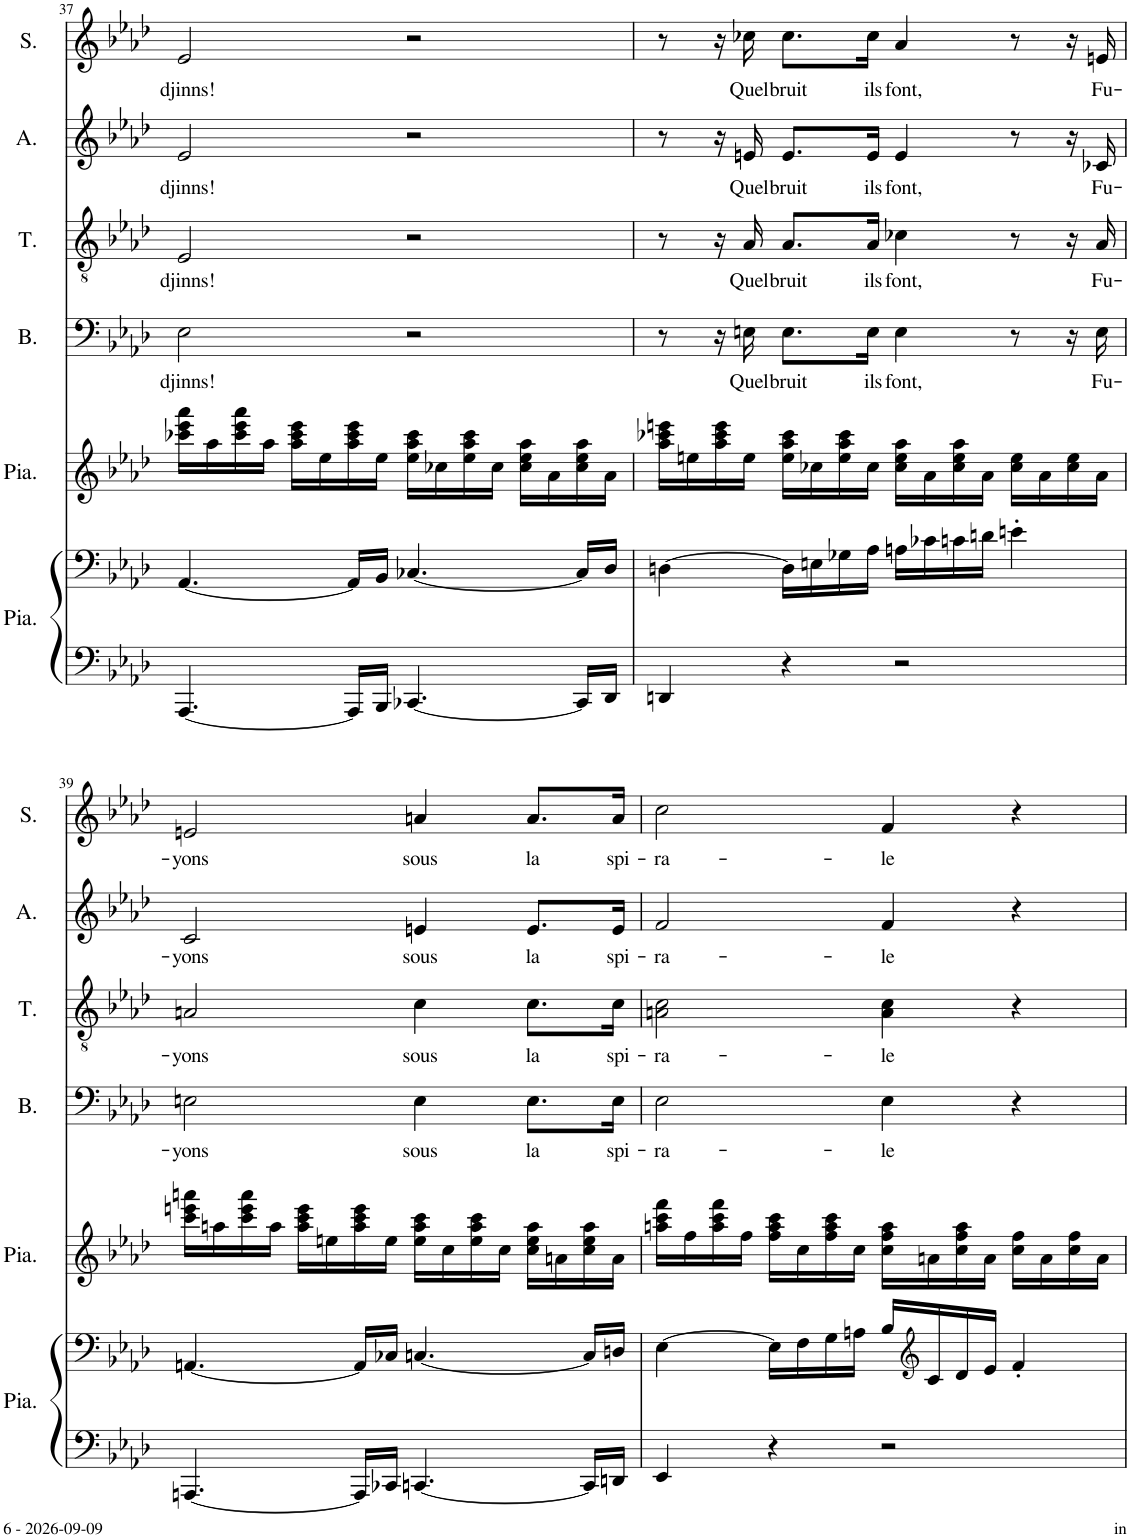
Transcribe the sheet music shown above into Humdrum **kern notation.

**kern	**kern	**kern	**kern	**text	**kern	**text	**kern	**text	**kern	**text
*part6	*part6	*part5	*part4	*part4	*part3	*part3	*part2	*part2	*part1	*part1
*staff7	*staff6	*staff5	*staff4	*staff4	*staff3	*staff3	*staff2	*staff2	*staff1	*staff1
*I"Piano, lower:	*	*I"Piano, upper:	*I"Bass	*	*I"Ténor	*	*I"Alto	*	*I"Soprano	*
*I'Pia.	*	*I'Pia.	*I'B.	*	*I'T.	*	*I'A.	*	*I'S.	*
!!LO:PB:g=z
*clefF4	*clefF4	*clefG2	*clefF4	*	*clefGv2	*	*clefG2	*	*clefG2	*
*k[b-e-a-d-]	*k[b-e-a-d-]	*k[b-e-a-d-]	*k[b-e-a-d-]	*	*k[b-e-a-d-]	*	*k[b-e-a-d-]	*	*k[b-e-a-d-]	*
*M4/4	*M4/4	*M4/4	*M4/4	*	*M4/4	*	*M4/4	*	*M4/4	*
=37	=37	=37	=37	=37	=37	=37	=37	=37	=37	=37
!	!	!	!	!LO:LY:b	!	!LO:LY:b	!	!LO:LY:b	!	!LO:LY:b
[4.AAA-/	[4.AA-/	16ccc-X\ 16eee-\ 16aaa-\LL	2E-\	djinns!	2E-/	djinns!	2e-/	djinns!	2e-/	djinns!
.	.	16aa-\	.	.	.	.	.	.	.	.
.	.	16ccc-\ 16eee-\ 16aaa-\	.	.	.	.	.	.	.	.
.	.	16aa-\JJ	.	.	.	.	.	.	.	.
.	.	16aa-\ 16ccc-\ 16eee-\LL	.	.	.	.	.	.	.	.
.	.	16ee-\	.	.	.	.	.	.	.	.
16AAA-/LL]	16AA-/LL]	16aa-\ 16ccc-\ 16eee-\	.	.	.	.	.	.	.	.
16BBB-/JJ	16BB-/JJ	16ee-\JJ	.	.	.	.	.	.	.	.
[4.CC-X/	[4.C-X/	16ee-\ 16aa-\ 16ccc-\LL	2r	.	2r	.	2r	.	2r	.
.	.	16cc-X\	.	.	.	.	.	.	.	.
.	.	16ee-\ 16aa-\ 16ccc-\	.	.	.	.	.	.	.	.
.	.	16cc-\JJ	.	.	.	.	.	.	.	.
.	.	16cc-\ 16ee-\ 16aa-\LL	.	.	.	.	.	.	.	.
.	.	16a-\	.	.	.	.	.	.	.	.
16CC-/LL]	16C-/LL]	16cc-\ 16ee-\ 16aa-\	.	.	.	.	.	.	.	.
16DD-/JJ	16D-/JJ	16a-\JJ	.	.	.	.	.	.	.	.
=38	=38	=38	=38	=38	=38	=38	=38	=38	=38	=38
4DDn/	[4Dn\	16aa-\ 16ccc-X\ 16eeen\LL	8r	.	8r	.	8r	.	8r	.
.	.	16een\	.	.	.	.	.	.	.	.
.	.	16aa-\ 16ccc-\ 16eee\	16r	.	16r	.	16r	.	16r	.
!	!	!	!	!LO:LY:b	!	!LO:LY:b	!	!LO:LY:b	!	!LO:LY:b
.	.	16ee\JJ	16En\	Quel	16A-/	Quel	16en/	Quel	16cc-X\	Quel
!	!	!	!	!LO:LY:b	!	!LO:LY:b	!	!LO:LY:b	!	!LO:LY:b
4r	16D\LL]	16ee\ 16aa-\ 16ccc-\LL	8.E\L	bruit	8.A-/L	bruit	8.e/L	bruit	8.cc-\L	bruit
.	16En\	16cc-X\	.	.	.	.	.	.	.	.
.	16G-X\	16ee\ 16aa-\ 16ccc-\	.	.	.	.	.	.	.	.
!	!	!	!	!LO:LY:b	!	!LO:LY:b	!	!LO:LY:b	!	!LO:LY:b
.	16A-\JJ	16cc-\JJ	16E\Jk	ils	16A-/Jk	ils	16e/Jk	ils	16cc-\Jk	ils
!	!	!	!	!LO:LY:b	!	!LO:LY:b	!	!LO:LY:b	!	!LO:LY:b
2r	16An\LL	16cc-\ 16ee\ 16aa-\LL	4E\	font,	4c-X\	font,	4e/	font,	4a-/	font,
.	16c-X\	16a-\	.	.	.	.	.	.	.	.
.	16cn\	16cc-\ 16ee\ 16aa-\	.	.	.	.	.	.	.	.
.	16dn\JJ	16a-\JJ	.	.	.	.	.	.	.	.
.	4en'\	16cc-\ 16ee\LL	8r	.	8r	.	8r	.	8r	.
.	.	16a-\	.	.	.	.	.	.	.	.
.	.	16cc-\ 16ee\	16r	.	16r	.	16r	.	16r	.
!	!	!	!	!LO:LY:b	!	!LO:LY:b	!	!LO:LY:b	!	!LO:LY:b
.	.	16a-\JJ	16E\	Fu-	16A-/	Fu-	16c-X/	Fu-	16en/	Fu-
!!LO:LB:g=z
=39	=39	=39	=39	=39	=39	=39	=39	=39	=39	=39
!	!	!	!	!LO:LY:b	!	!LO:LY:b	!	!LO:LY:b	!	!LO:LY:b
[4.AAAn/	[4.AAn/	16ccc\ 16eeen\ 16aaan\LL	2En\	-yons	2An/	-yons	2c/	-yons	2en/	-yons
.	.	16aan\	.	.	.	.	.	.	.	.
.	.	16ccc\ 16eee\ 16aaa\	.	.	.	.	.	.	.	.
.	.	16aa\JJ	.	.	.	.	.	.	.	.
.	.	16aa\ 16ccc\ 16eee\LL	.	.	.	.	.	.	.	.
.	.	16een\	.	.	.	.	.	.	.	.
16AAA/LL]	16AA/LL]	16aa\ 16ccc\ 16eee\	.	.	.	.	.	.	.	.
16CC-X/JJ	16C-X/JJ	16ee\JJ	.	.	.	.	.	.	.	.
!	!	!	!	!LO:LY:b	!	!LO:LY:b	!	!LO:LY:b	!	!LO:LY:b
[4.CCn/	[4.Cn/	16ee\ 16aa\ 16ccc\LL	4E\	sous	4c\	sous	4en/	sous	4an/	sous
.	.	16cc\	.	.	.	.	.	.	.	.
.	.	16ee\ 16aa\ 16ccc\	.	.	.	.	.	.	.	.
.	.	16cc\JJ	.	.	.	.	.	.	.	.
!	!	!	!	!LO:LY:b	!	!LO:LY:b	!	!LO:LY:b	!	!LO:LY:b
.	.	16cc\ 16ee\ 16aa\LL	8.E\L	la	8.c\L	la	8.e/L	la	8.a/L	la
.	.	16an\	.	.	.	.	.	.	.	.
16CC/LL]	16C/LL]	16cc\ 16ee\ 16aa\	.	.	.	.	.	.	.	.
!	!	!	!	!LO:LY:b	!	!LO:LY:b	!	!LO:LY:b	!	!LO:LY:b
16DDn/JJ	16Dn/JJ	16a\JJ	16E\Jk	spi-	16c\Jk	spi-	16e/Jk	spi-	16a/Jk	spi-
=40	=40	=40	=40	=40	=40	=40	=40	=40	=40	=40
!	!	!	!	!LO:LY:b	!	!LO:LY:b	!	!LO:LY:b	!	!LO:LY:b
4EE-/	[4E-\	16aan\ 16ccc\ 16fff\LL	2E-\	-ra-	2An\ 2c\	-ra-	2f/	-ra-	2cc\	-ra-
.	.	16ff\	.	.	.	.	.	.	.	.
.	.	16aa\ 16ccc\ 16fff\	.	.	.	.	.	.	.	.
.	.	16ff\JJ	.	.	.	.	.	.	.	.
4r	16E-\LL]	16ff\ 16aa\ 16ccc\LL	.	.	.	.	.	.	.	.
.	16F\	16cc\	.	.	.	.	.	.	.	.
.	16G\	16ff\ 16aa\ 16ccc\	.	.	.	.	.	.	.	.
.	16An\JJ	16cc\JJ	.	.	.	.	.	.	.	.
!	!	!	!	!LO:LY:b	!	!LO:LY:b	!	!LO:LY:b	!	!LO:LY:b
2r	16B-/LL	16cc\ 16ff\ 16aa\LL	4E-\	-le	4A\ 4c\	-le	4f/	-le	4f/	-le
*	*clefG2	*	*	*	*	*	*	*	*	*
.	16c/	16an\	.	.	.	.	.	.	.	.
.	16d-/	16cc\ 16ff\ 16aa\	.	.	.	.	.	.	.	.
.	16e-/JJ	16a\JJ	.	.	.	.	.	.	.	.
.	4f'/	16cc\ 16ff\LL	4r	.	4r	.	4r	.	4r	.
.	.	16a\	.	.	.	.	.	.	.	.
.	.	16cc\ 16ff\	.	.	.	.	.	.	.	.
.	.	16a\JJ	.	.	.	.	.	.	.	.
=	=	=	=	=	=	=	=	=	=	=
*-	*-	*-	*-	*-	*-	*-	*-	*-	*-	*-
